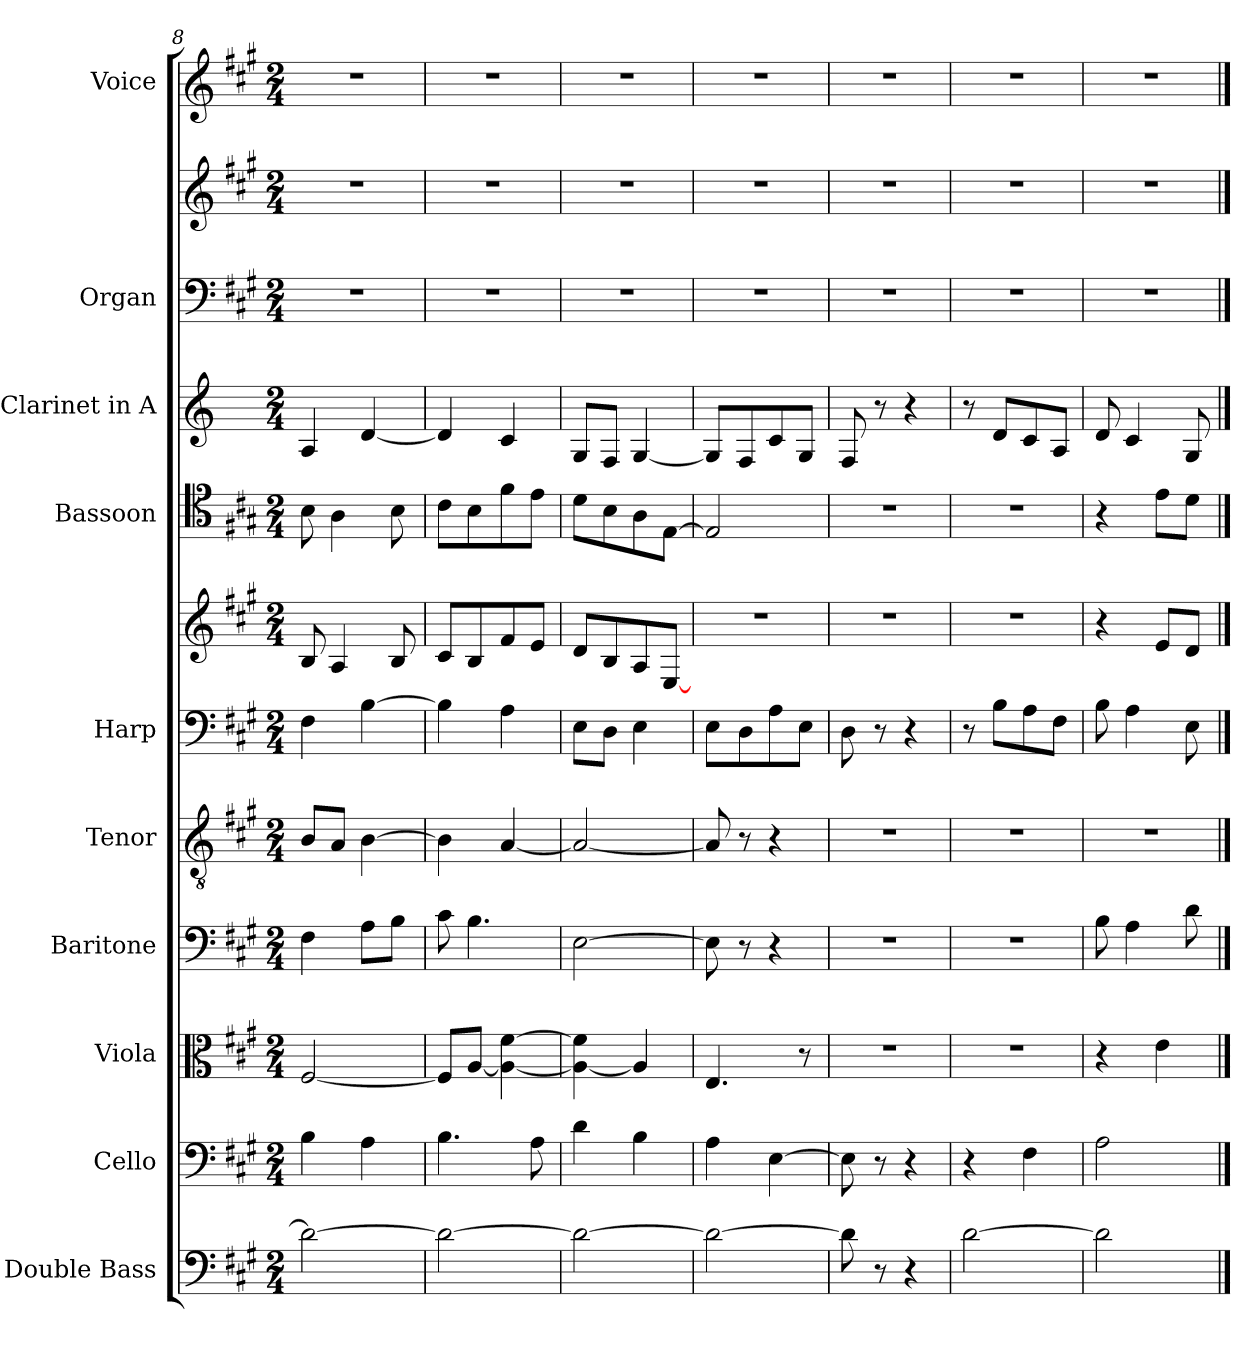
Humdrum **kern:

**kern	**kern	**kern	**kern	**kern	**kern	**kern	**kern	**kern	**kern	**kern	**kern
*part10	*part9	*part8	*part7	*part6	*part5	*part5	*part4	*part3	*part2	*part2	*part1
*staff12	*staff11	*staff10	*staff9	*staff8	*staff7	*staff6	*staff5	*staff4	*staff3	*staff2	*staff1
*I"Double Bass	*I"Cello	*I"Viola	*I"Baritone	*I"Tenor	*I"Harp	*	*I"Bassoon	*I"Clarinet in A	*I"Organ	*	*I"Voice
*I'D.B.	*	*I'Vla.	*I'B	*I'T	*I'Hp.	*	*I'Bsn.	*	*I'Org.	*	*
*clefF4	*clefF4	*clefC3	*clefF4	*clefGv2	*clefF4	*clefG2	*clefC4	*clefG2	*clefF4	*clefG2	*clefG2
*ITrd7c12	*	*	*	*	*	*	*	*ITrd2c3	*	*	*
*k[f#c#g#]	*k[f#c#g#]	*k[f#c#g#]	*k[f#c#g#]	*k[f#c#g#]	*k[f#c#g#]	*k[f#c#g#]	*k[f#c#g#]	*k[f#c#g#]	*k[f#c#g#]	*k[f#c#g#]	*k[f#c#g#]
*A:	*A:	*A:	*A:	*A:	*A:	*A:	*A:	*A:	*A:	*A:	*A:
*M2/4	*M2/4	*M2/4	*M2/4	*M2/4	*M2/4	*M2/4	*M2/4	*M2/4	*M2/4	*M2/4	*M2/4
=8	=8	=8	=8	=8	=8	=8	=8	=8	=8	=8	=8
2D\_	4B\	[2F#/	4F#\	8B/L	4F#\	8B/	8B\	4F#/	2r	2r	2r
.	.	.	.	8A/J	.	4A/	4A\	.	.	.	.
.	4A\	.	8A\L	[4B\	[4B\	.	.	[4B/	.	.	.
.	.	.	8B\J	.	.	8B/	8B\	.	.	.	.
!!LO:PB:g=z
=9	=9	=9	=9	=9	=9	=9	=9	=9	=9	=9	=9
2D\_	4.B\	8F#/L]	8c#\	4B\]	4B\]	8c#/L	8c#\L	4B/]	2r	2r	2r
.	.	[8A/J	4.B\	.	.	8B/	8B\	.	.	.	.
.	.	4A\_ [4f#\	.	[4A/	4A\	8f#/	8f#\	4A/	.	.	.
.	8A\	.	.	.	.	8e/J	8e\J	.	.	.	.
=10	=10	=10	=10	=10	=10	=10	=10	=10	=10	=10	=10
2D\_	4d\	4A\_ 4f#\]	[2E\	2A/_	8E\L	8d/L	8d\L	8E/L	2r	2r	2r
.	.	.	.	.	8D\J	8B/	8B\	8D/J	.	.	.
.	4B\	4A/]	.	.	4E\	8A/	8A\	[4E/	.	.	.
.	.	.	.	.	.	[8E/J	[8E\J	.	.	.	.
=11	=11	=11	=11	=11	=11	=11	=11	=11	=11	=11	=11
2D\_	4A\	4.E/	8E\]	8A/]	8E\L	2r	2E/]	8E/L]	2r	2r	2r
.	.	.	8r	8r	8D\	.	.	8D/	.	.	.
.	[4E\	.	4r	4r	8A\	.	.	8A/	.	.	.
.	.	8r	.	.	8E\J	.	.	8E/J	.	.	.
=12	=12	=12	=12	=12	=12	=12	=12	=12	=12	=12	=12
8D\]	8E\]	2r	2r	2r	8D\	2r	2r	8D/	2r	2r	2r
8r	8r	.	.	.	8r	.	.	8r	.	.	.
4r	4r	.	.	.	4r	.	.	4r	.	.	.
!!LO:PB:g=z
=13	=13	=13	=13	=13	=13	=13	=13	=13	=13	=13	=13
[2D\	4r	2r	2r	2r	8r	2r	2r	8r	2r	2r	2r
.	.	.	.	.	8B\L	.	.	8B/L	.	.	.
.	4F#\	.	.	.	8A\	.	.	8A/	.	.	.
.	.	.	.	.	8F#\J	.	.	8F#/J	.	.	.
=14	=14	=14	=14	=14	=14	=14	=14	=14	=14	=14	=14
2D\]	2A\	4r	8B\	2r	8B\	4r	4r	8B/	2r	2r	2r
.	.	.	4A\	.	4A\	.	.	4A/	.	.	.
.	.	4e\	.	.	.	8e/L	8e\L	.	.	.	.
.	.	.	8d\	.	8E\	8d/J	8d\J	8E/	.	.	.
==	==	==	==	==	==	==	==	==	==	==	==
*-	*-	*-	*-	*-	*-	*-	*-	*-	*-	*-	*-
